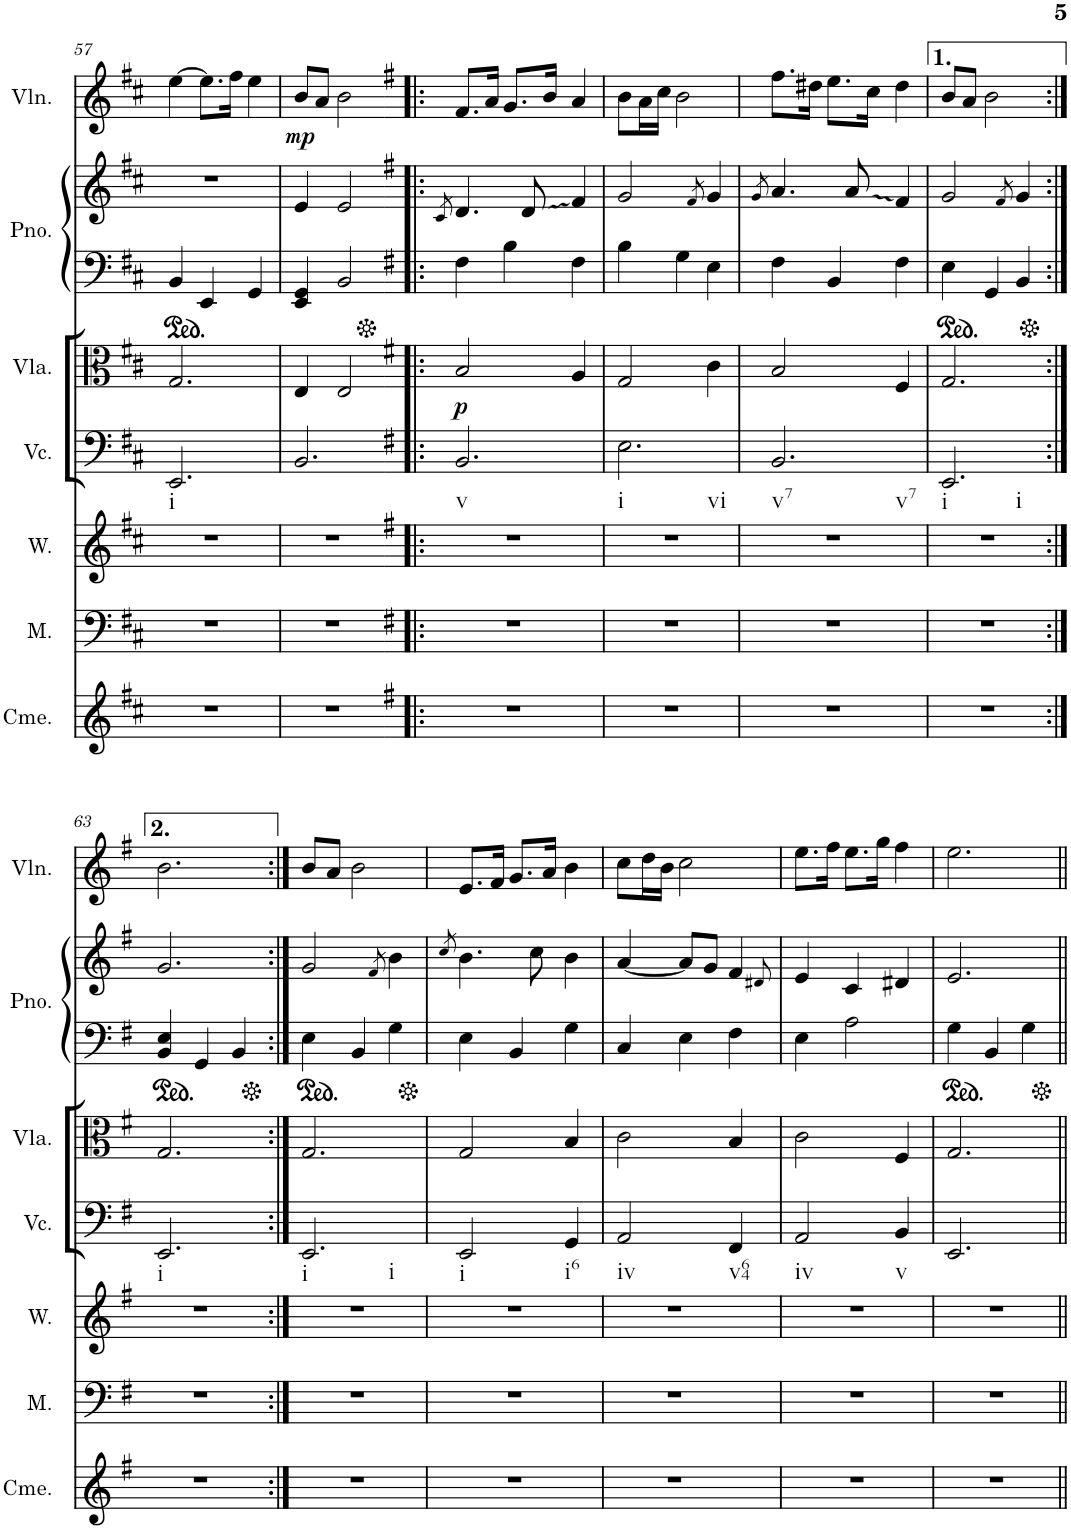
**kern	**kern	**kern	**kern	**kern	**dynam	**kern	**kern	**kern	**dynam
*part7	*part6	*part5	*part4	*part3	*part3	*part2	*part2	*part1	*part1
*staff8	*staff7	*staff6	*staff5	*staff4	*staff4	*staff3	*staff2	*staff1	*staff1
*I"Chimes	*I"Men	*I"Women	*I"Violoncello	*I"Viola	*	*I"Grand Piano	*	*I"Violin	*
*I'Cme.	*I'M.	*I'W.	*I'Vc.	*I'Vla.	*	*I'Pno.	*	*I'Vln.	*
!!LO:PB:g=z
*clefG2	*clefF4	*clefG2	*clefF4	*clefC3	*	*clefF4	*clefG2	*clefG2	*
*k[f#c#]	*k[f#c#]	*k[f#c#]	*k[f#c#]	*k[f#c#]	*	*k[f#c#]	*k[f#c#]	*k[f#c#]	*
*M3/4	*M3/4	*M3/4	*M3/4	*M3/4	*	*M3/4	*M3/4	*M3/4	*
=57	=57	=57	=57	=57	=57	=57	=57	=57	=57
!	!	!	!LO:TX:b:t=i	!	!	!	!	!	!
2.r	2.r	2.r	2.EE/	2.G/	.	4BB/	2.r	[4ee\	.
.	.	.	.	.	.	4EE/	.	8.ee\L]	.
.	.	.	.	.	.	.	.	16ff#\Jk	.
.	.	.	.	.	.	4GG/	.	4ee\	.
=58	=58	=58	=58	=58	=58	=58	=58	=58	=58
!	!	!	!	!	!	!	!	!	!LO:DY:b
2.r	2.r	2.r	2.BB/	4E/	.	4EE/ 4GG/	4e/	8b/L	mp
.	.	.	.	.	.	.	.	8a/J	.
.	.	.	.	2E/	.	2BB/	2e/	2b\	.
=59!|:	=59!|:	=59!|:	=59!|:	=59!|:	=59!|:	=59!|:	=59!|:	=59!|:	=59!|:
*k[f#]	*k[f#]	*k[f#]	*k[f#]	*k[f#]	*	*k[f#]	*k[f#]	*k[f#]	*
.	.	.	.	.	.	.	8qc/	.	.
!	!	!	!LO:TX:b:t=v	!	!	!	!	!	!
!	!	!	!	!	!LO:DY:b	!	!	!	!
2.r	2.r	2.r	2.BB/	2B/	p	4F#\	4.d/	8.f#/L	.
.	.	.	.	.	.	.	.	16a/Jk	.
.	.	.	.	.	.	4B\	.	8.g/L	.
.	.	.	.	.	.	.	8d/	.	.
.	.	.	.	.	.	.	.	16b/Jk	.
.	.	.	.	4A/	.	4F#\	4f#/	4a/	.
=60	=60	=60	=60	=60	=60	=60	=60	=60	=60
!	!	!	!LO:TX:b:t=i	!	!	!	!	!	!
!	!	!	!LO:TX:b:t=vi	!	!	!	!	!	!
2.r	2.r	2.r	2.E\	2G/	.	4B\	2g/	8b\L	.
.	.	.	.	.	.	.	.	16a\L	.
.	.	.	.	.	.	.	.	16cc\JJ	.
.	.	.	.	.	.	4G\	.	2b\	.
.	.	.	.	.	.	.	8qf#/	.	.
.	.	.	.	4c\	.	4E\	4g/	.	.
=61	=61	=61	=61	=61	=61	=61	=61	=61	=61
.	.	.	.	.	.	.	8qg/	.	.
!	!	!	!LO:TX:b:t=v7	!	!	!	!	!	!
!	!	!	!LO:TX:b:t=v7	!	!	!	!	!	!
2.r	2.r	2.r	2.BB/	2B/	.	4F#\	4.a/	8.ff#\L	.
.	.	.	.	.	.	.	.	16dd#X\Jk	.
.	.	.	.	.	.	4BB/	.	8.ee\L	.
.	.	.	.	.	.	.	8a/	.	.
.	.	.	.	.	.	.	.	16cc\Jk	.
.	.	.	.	4F#/	.	4F#\	4f#/	4dd#\	.
=62	=62	=62	=62	=62	=62	=62	=62	=62	=62
!	!	!	!LO:TX:b:t=i	!	!	!	!	!	!
!	!	!	!LO:TX:b:t=i	!	!	!	!	!	!
2.r	2.r	2.r	2.EE/	2.G/	.	4E\	2g/	8b/L	.
.	.	.	.	.	.	.	.	8a/J	.
.	.	.	.	.	.	4GG/	.	2b\	.
.	.	.	.	.	.	.	8qf#/	.	.
.	.	.	.	.	.	4BB/	4g/	.	.
!!LO:LB:g=z
=63:|!	=63:|!	=63:|!	=63:|!	=63:|!	=63:|!	=63:|!	=63:|!	=63:|!	=63:|!
!	!	!	!LO:TX:b:t=i	!	!	!	!	!	!
2.r	2.r	2.r	2.EE/	2.G/	.	4BB/ 4E/	2.g/	2.b\	.
.	.	.	.	.	.	4GG/	.	.	.
.	.	.	.	.	.	4BB/	.	.	.
=64:|!	=64:|!	=64:|!	=64:|!	=64:|!	=64:|!	=64:|!	=64:|!	=64:|!	=64:|!
!	!	!	!LO:TX:b:t=i	!	!	!	!	!	!
!	!	!	!LO:TX:b:t=i	!	!	!	!	!	!
2.r	2.r	2.r	2.EE/	2.G/	.	4E\	2g/	8b/L	.
.	.	.	.	.	.	.	.	8a/J	.
.	.	.	.	.	.	4BB/	.	2b\	.
.	.	.	.	.	.	.	8qf#/	.	.
.	.	.	.	.	.	4G\	4b\	.	.
=65	=65	=65	=65	=65	=65	=65	=65	=65	=65
.	.	.	.	.	.	.	8qcc/	.	.
!	!	!	!LO:TX:b:t=i	!	!	!	!	!	!
2.r	2.r	2.r	2EE/	2G/	.	4E\	4.b\	8.e/L	.
.	.	.	.	.	.	.	.	16f#/Jk	.
.	.	.	.	.	.	4BB/	.	8.g/L	.
.	.	.	.	.	.	.	8cc\	.	.
.	.	.	.	.	.	.	.	16a/Jk	.
!	!	!	!LO:TX:b:t=i6	!	!	!	!	!	!
.	.	.	4GG/	4B/	.	4G\	4b\	4b\	.
=66	=66	=66	=66	=66	=66	=66	=66	=66	=66
!	!	!	!LO:TX:b:t=iv	!	!	!	!	!	!
2.r	2.r	2.r	2AA/	2c\	.	4C/	[4a/	8cc\L	.
.	.	.	.	.	.	.	.	16dd\L	.
.	.	.	.	.	.	.	.	16b\JJ	.
.	.	.	.	.	.	4E\	8a/L]	2cc\	.
.	.	.	.	.	.	.	8g/J	.	.
!	!	!	!LO:TX:b:t=v64	!	!	!	!	!	!
.	.	.	4FF#/	4B/	.	4F#\	4f#/	.	.
.	.	.	.	.	.	.	8qd#X/	.	.
=67	=67	=67	=67	=67	=67	=67	=67	=67	=67
!	!	!	!LO:TX:b:t=iv	!	!	!	!	!	!
2.r	2.r	2.r	2AA/	2c\	.	4E\	4e/	8.ee\L	.
.	.	.	.	.	.	.	.	16ff#\Jk	.
.	.	.	.	.	.	2A\	4c/	8.ee\L	.
.	.	.	.	.	.	.	.	16gg\Jk	.
!	!	!	!LO:TX:b:t=v	!	!	!	!	!	!
.	.	.	4BB/	4F#/	.	.	4d#X/	4ff#\	.
=68	=68	=68	=68	=68	=68	=68	=68	=68	=68
2.r	2.r	2.r	2.EE/	2.G/	.	4G\	2.e/	2.ee\	.
.	.	.	.	.	.	4BB/	.	.	.
.	.	.	.	.	.	4G\	.	.	.
=||	=||	=||	=||	=||	=||	=||	=||	=||	=||
*-	*-	*-	*-	*-	*-	*-	*-	*-	*-
